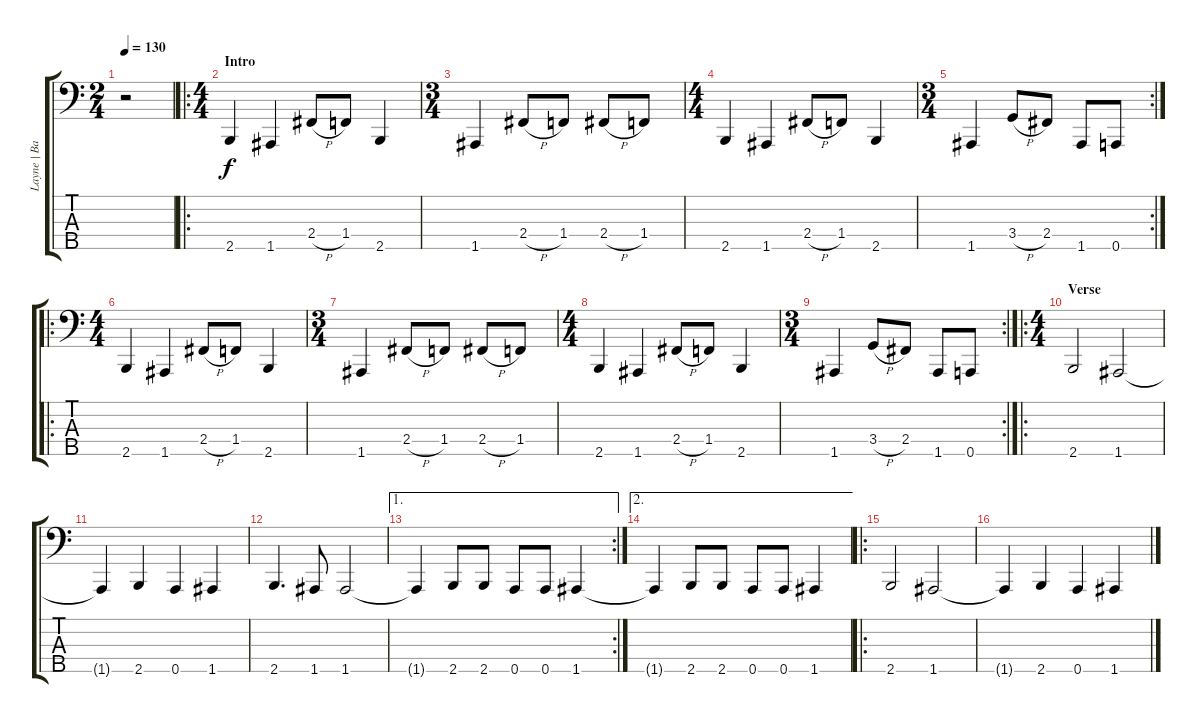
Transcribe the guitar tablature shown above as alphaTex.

\track ("Layne | Bass" "Layne | Ba") {instrument electricbassfinger}
\staff {score tabs}
\tuning (Gb2 D2 A1 E1 A0) {hide}
\ts (2 4)
\tempo 130
\clef f4
\ks c
r.2{dy f instrument electricbassfinger} |
\ro
\ts (4 4)
\section ("" "Intro")
2.5.4 1.5.4 2.4{h}.8 1.4.8 2.5.4 |
\ts (3 4)
1.5.4 2.4{h}.8 1.4.8 2.4{h}.8 1.4.8 |
\ts (4 4)
2.5.4 1.5.4 2.4{h}.8 1.4.8 2.5.4 |
\rc 2
\ts (3 4)
1.5.4 3.4{h}.8 2.4.8 1.5.8 0.5.8 |
\ro
\ts (4 4)
2.5.4 1.5.4 2.4{h}.8 1.4.8 2.5.4 |
\ts (3 4)
1.5.4 2.4{h}.8 1.4.8 2.4{h}.8 1.4.8 |
\ts (4 4)
2.5.4 1.5.4 2.4{h}.8 1.4.8 2.5.4 |
\rc 2
\ts (3 4)
1.5.4 3.4{h}.8 2.4.8 1.5.8 0.5.8 |
\ro
\ts (4 4)
\section ("" "Verse")
2.5.2 1.5.2 |
1.5{t}.4 2.5.4 0.5.4 1.5.4 |
2.5.4{d} 1.5.8 1.5.2 |
\ae 1
\rc 2
1.5{t}.4 2.5.8 2.5.8 0.5.8 0.5.8 1.5.4 |
\ae 2
1.5{t}.4 2.5.8 2.5.8 0.5.8 0.5.8 1.5.4 |
\ro
2.5.2 1.5.2 |
1.5{t}.4 2.5.4 0.5.4 1.5.4
